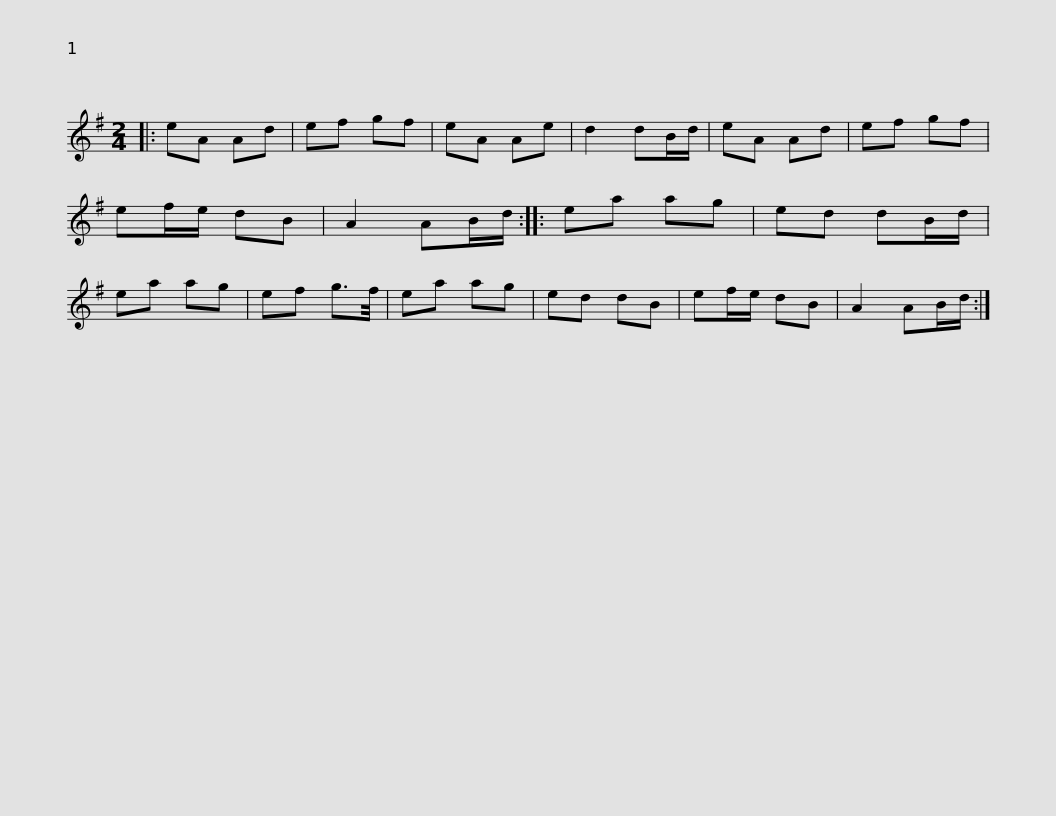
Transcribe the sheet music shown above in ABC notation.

X:1
L:1/8
M:2/4
I:linebreak $
K:G
V:1 treble
V:1
|: eA Ad | ef gf | eA Ae | d2 dB/d/ | eA Ad | %5
 ef gf | ef/e/ dB | A2 AB/d/ :: ea ag |$ ed dB/d/ | %10
 ea ag | ef g3/2f/4 | ea ag | ed dB | ef/e/ dB | %15
 A2 AB/d/ :| %16
